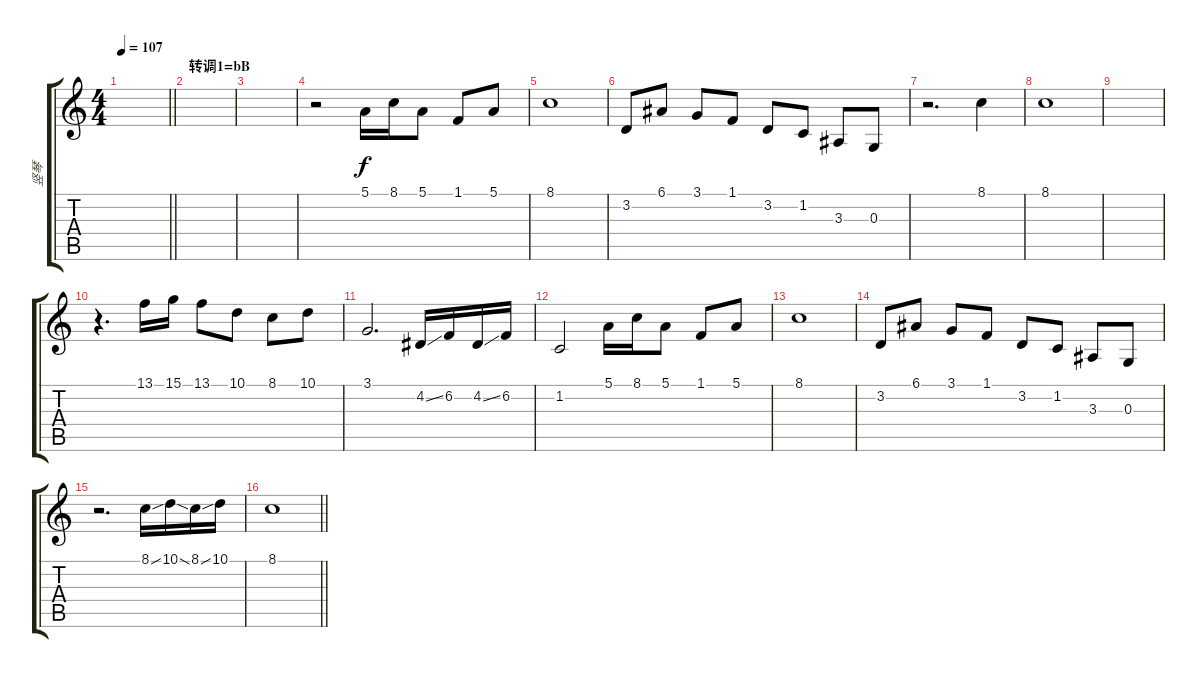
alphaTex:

\track ("竖琴" "竖琴") {instrument orchestralharp}
\staff {score tabs}
\tuning (E4 B3 G3 D3 A2 E2) {hide}
\ts (4 4)
\tempo 107
\clef g2
\barLineRight lightlight
\ks c
|
\section ("" "转调1=bB")
|
|
r.2 5.1.16 8.1.16 5.1.8 1.1.8 5.1.8 |
8.1.1 |
3.2.8 6.1.8 3.1.8 1.1.8 3.2.8 1.2.8 3.3.8 0.3.8 |
r.2{d} 8.1.4 |
8.1.1 |
|
r.4{d} 13.1.16 15.1.16 13.1.8 10.1.8 8.1.8 10.1.8 |
3.1.2{d} 4.2{ss}.16 6.2.16 4.2{ss}.16 6.2.16 |
1.2.2 5.1.16 8.1.16 5.1.8 1.1.8 5.1.8 |
8.1.1 |
3.2.8 6.1.8 3.1.8 1.1.8 3.2.8 1.2.8 3.3.8 0.3.8 |
r.2{d} 8.1{ss}.16 10.1{ss}.16 8.1{ss}.16 10.1.16 |
\barLineRight lightlight
8.1.1
